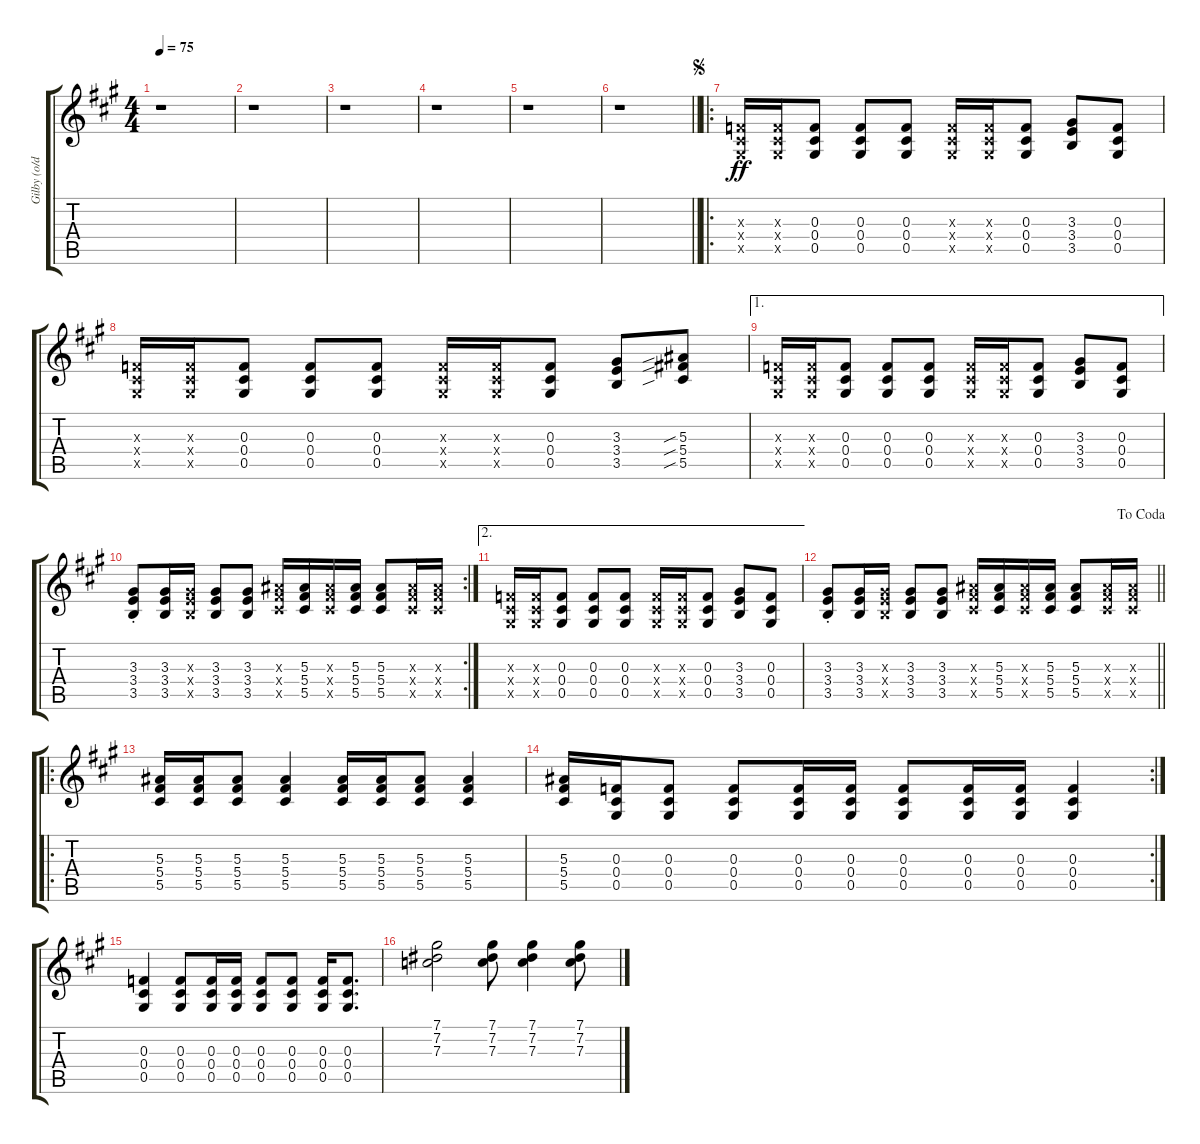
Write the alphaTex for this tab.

\track ("Gilby (o/d rhythm)" "Gilby (o/d") {instrument overdrivenguitar}
\staff {score tabs}
\tuning (Db4 Ab3 F3 Db3 Ab2 Db2) {hide}
\ts (4 4)
\tempo 75
\clef g2
\ks a
r.1{dy ff} |
r.1 |
r.1 |
r.1 |
r.1 |
\barLineRight lightlight
r.1 |
\ro
\jump segno
(0.3{x} 0.4{x} 0.5{x}).16 (0.3{x} 0.4{x} 0.5{x}).16 (0.3 0.4 0.5).8 (0.3 0.4 0.5).8 (0.3 0.4 0.5).8 (0.3{x} 0.4{x} 0.5{x}).16 (0.3{x} 0.4{x} 0.5{x}).16 (0.3 0.4 0.5).8 (3.3 3.4 3.5).8 (0.3 0.4 0.5).8 |
(0.3{x} 0.4{x} 0.5{x}).16 (0.3{x} 0.4{x} 0.5{x}).16 (0.3 0.4 0.5).8 (0.3 0.4 0.5).8 (0.3 0.4 0.5).8 (0.3{x} 0.4{x} 0.5{x}).16 (0.3{x} 0.4{x} 0.5{x}).16 (0.3 0.4 0.5).8 (3.3 3.4 3.5).8 (5.3{sib} 5.4{sib} 5.5{sib}).8 |
\ae 1
(0.3{x} 0.4{x} 0.5{x}).16 (0.3{x} 0.4{x} 0.5{x}).16 (0.3 0.4 0.5).8 (0.3 0.4 0.5).8 (0.3 0.4 0.5).8 (0.3{x} 0.4{x} 0.5{x}).16 (0.3{x} 0.4{x} 0.5{x}).16 (0.3 0.4 0.5).8 (3.3 3.4 3.5).8 (0.3 0.4 0.5).8 |
\rc 2
(3.3{st} 3.4{st} 3.5{st}).8 (3.3 3.4 3.5).16 (3.3{x} 3.4{x} 3.5{x}).16 (3.3 3.4 3.5).8 (3.3 3.4 3.5).8 (5.3{x} 5.4{x} 5.5{x}).16 (5.3 5.4 5.5).16 (5.3{x} 5.4{x} 5.5{x}).16 (5.3 5.4 5.5).16 (5.3 5.4 5.5).8 (5.3{x} 5.4{x} 5.5{x}).16 (5.3{x} 5.4{x} 5.5{x}).16 |
\ae 2
(0.3{x} 0.4{x} 0.5{x}).16 (0.3{x} 0.4{x} 0.5{x}).16 (0.3 0.4 0.5).8 (0.3 0.4 0.5).8 (0.3 0.4 0.5).8 (0.3{x} 0.4{x} 0.5{x}).16 (0.3{x} 0.4{x} 0.5{x}).16 (0.3 0.4 0.5).8 (3.3 3.4 3.5).8 (0.3 0.4 0.5).8 |
\jump dacoda
\barLineRight lightlight
(3.3{st} 3.4{st} 3.5{st}).8 (3.3 3.4 3.5).16 (3.3{x} 3.4{x} 3.5{x}).16 (3.3 3.4 3.5).8 (3.3 3.4 3.5).8 (5.3{x} 5.4{x} 5.5{x}).16 (5.3 5.4 5.5).16 (5.3{x} 5.4{x} 5.5{x}).16 (5.3 5.4 5.5).16 (5.3 5.4 5.5).8 (5.3{x} 5.4{x} 5.5{x}).16 (5.3{x} 5.4{x} 5.5{x}).16 |
\ro
(5.3 5.4 5.5).16 (5.3 5.4 5.5).16 (5.3 5.4 5.5).8 (5.3 5.4 5.5).4 (5.3 5.4 5.5).16 (5.3 5.4 5.5).16 (5.3 5.4 5.5).8 (5.3 5.4 5.5).4 |
\rc 2
(5.3 5.4 5.5).16 (0.3 0.4 0.5).16 (0.3 0.4 0.5).8 (0.3 0.4 0.5).8 (0.3 0.4 0.5).16 (0.3 0.4 0.5).16 (0.3 0.4 0.5).8 (0.3 0.4 0.5).16 (0.3 0.4 0.5).16 (0.3 0.4 0.5).4 |
(0.3 0.4 0.5).4 (0.3 0.4 0.5).8 (0.3 0.4 0.5).16 (0.3 0.4 0.5).16 (0.3 0.4 0.5).8 (0.3 0.4 0.5).8 (0.3 0.4 0.5).16 (0.3 0.4 0.5).8{d} |
(7.1 7.2 7.3).2 (7.1 7.2 7.3).8 (7.1 7.2 7.3).4 (7.1 7.2 7.3).8
